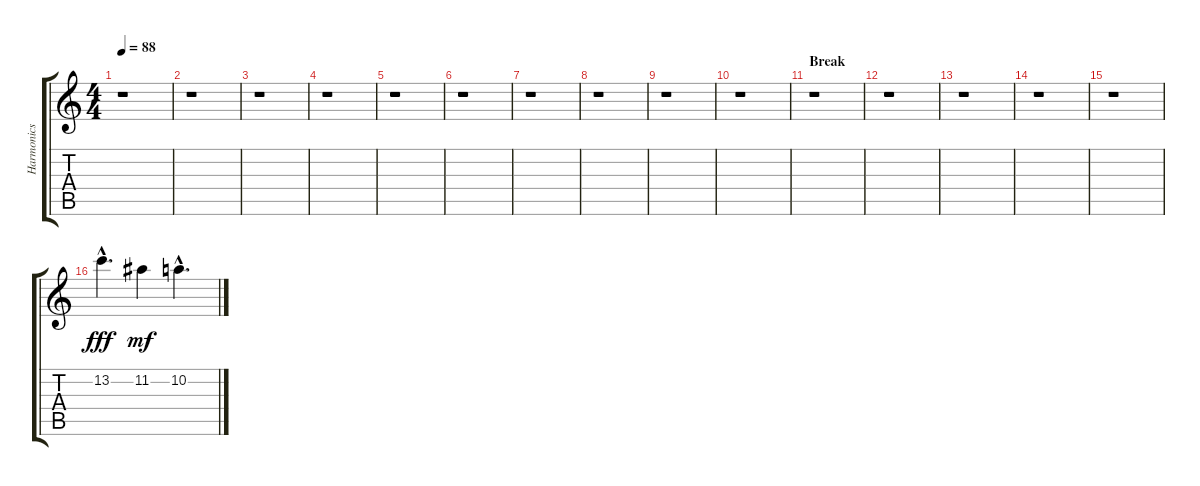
\track ("Harmonics" "Harmonics") {instrument guitarharmonics}
\staff {score tabs}
\tuning (E4 B3 G3 D3 A2 E2) {hide}
\ts (4 4)
\tempo 88
\clef g2
\ks c
r.1{dy fff} |
r.1 |
r.1 |
r.1 |
r.1 |
r.1 |
r.1 |
r.1 |
r.1 |
r.1 |
\section ("" "Break")
r.1 |
r.1 |
r.1 |
r.1 |
r.1 |
13.2{hac}.4{d} 11.2.4{dy mf} 10.2{hac}.4{d}
